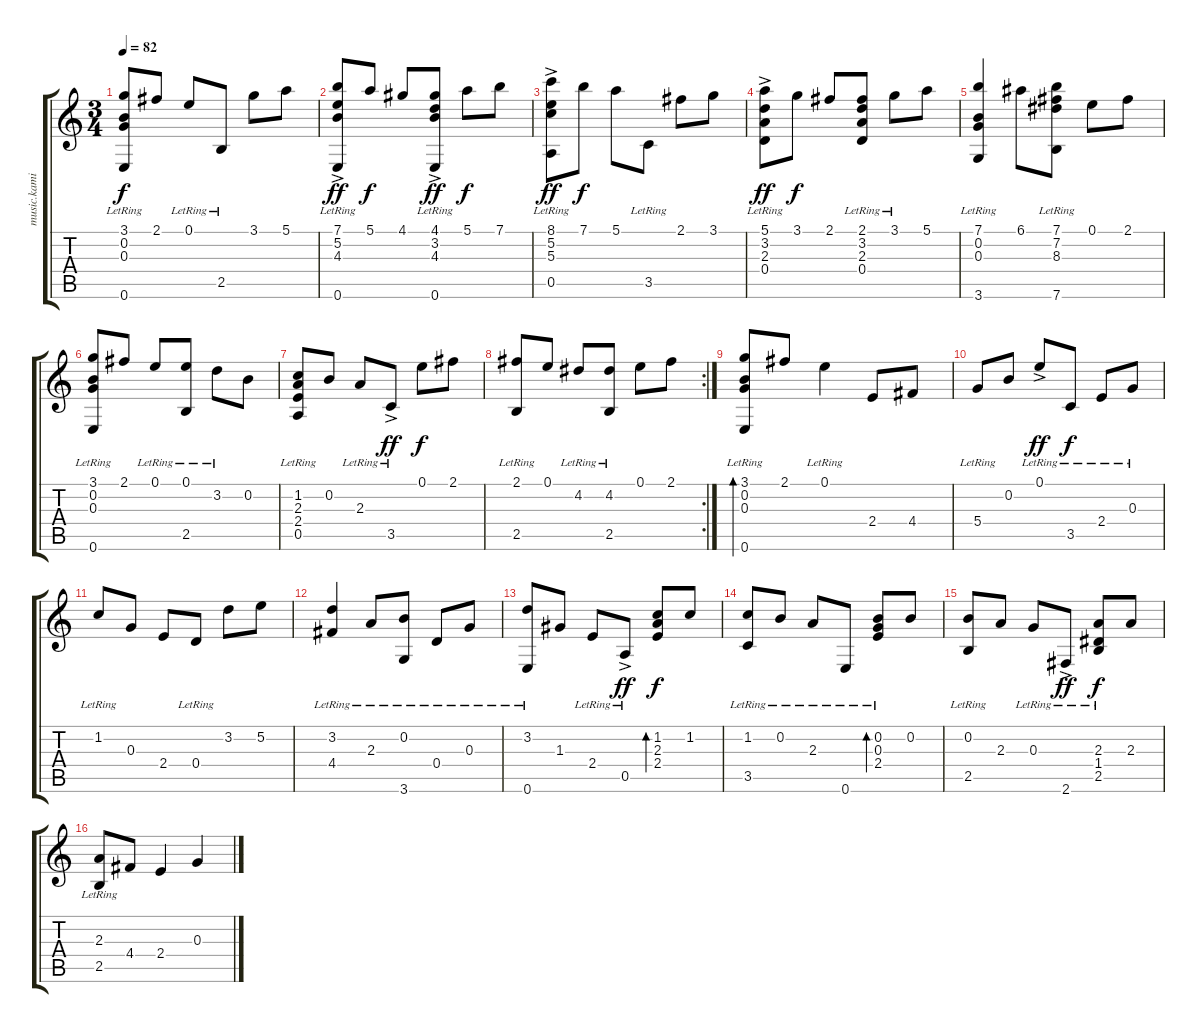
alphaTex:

\track ("" "music.kami") {instrument acousticguitarsteel}
\staff {score tabs}
\tuning (E4 B3 G3 D3 A2 E2) {hide}
\ts (3 4)
\tempo 82
\clef g2
\ks c
(3.1{lr} 0.2{lr} 0.3{lr} 0.6{lr}).8{dy f} 2.1.8 0.1{lr}.8 2.5{lr}.8 3.1.8 5.1.8 |
(7.1{ac} 5.2{lr} 4.3{lr} 0.6{lr}).8{dy ff} 5.1.8{dy f} 4.1.8 (4.1{ac lr} 3.2{lr} 4.3{lr} 0.6{lr}).8{dy ff} 5.1.8{dy f} 7.1.8 |
(8.1{ac} 5.2{lr} 5.3{lr} 0.5{lr}).8{dy ff} 7.1.8{dy f} 5.1.8 3.5{lr}.8 2.1.8 3.1.8 |
(5.1{ac} 3.2{lr} 2.3{lr} 0.4{lr}).8{dy ff} 3.1.8{dy f} 2.1.8 (2.1{lr} 3.2{lr} 2.3{lr} 0.4{lr}).8 3.1{lr}.8 5.1.8 |
(7.1{lr} 0.2{lr} 0.3{lr} 3.6{lr}).4 6.1.8 (7.1{lr} 7.2{lr} 8.3{lr} 7.6{lr}).8 0.1.8 2.1.8 |
(3.1{lr} 0.2{lr} 0.3{lr} 0.6{lr}).8 2.1.8 0.1{lr}.8 (0.1{lr} 2.5{lr}).8 3.2{lr}.8 0.2.8 |
(1.2{lr} 2.3{lr} 2.4{lr} 0.5{lr}).8 0.2.8 2.3{lr}.8 3.5{ac lr}.8{dy ff} 0.1.8{dy f} 2.1.8 |
\rc 2
(2.1{lr} 2.5{lr}).8 0.1.8 4.2{lr}.8 (4.2{lr} 2.5{lr}).8 0.1.8 2.1.8 |
(3.1{lr} 0.2{lr} 0.3{lr} 0.6{lr}).8{bd 60} 2.1.8 0.1{lr}.4 2.4.8 4.4.8 |
5.4{lr}.8 0.2.8 0.1{ac lr}.8{dy ff} 3.5{lr}.8{dy f} 2.4{lr}.8 0.3{lr}.8 |
1.2{lr}.8 0.3.8 2.4.8 0.4{lr}.8 3.2.8 5.2.8 |
(3.2{lr} 4.4{lr}).4 2.3{lr}.8 (0.2{lr} 3.6{lr}).8 0.4{lr}.8 0.3{lr}.8 |
(3.2{lr} 0.6{lr}).8 1.3.8 2.4{lr}.8 0.5{ac lr}.8{dy ff} (1.2 2.3 2.4).8{bd 60 dy f} 1.2.8 |
(1.2 3.5{lr}).8 0.2{lr}.8 2.3{lr}.8 0.6{lr}.8 (0.2{lr} 0.3{lr} 2.4{lr}).8{bd 60} 0.2.8 |
(0.2{lr} 2.5{lr}).8 2.3.8 0.3{lr}.8 2.6{ac lr}.8{dy ff} (2.3{lr} 1.4{lr} 2.5{lr}).8{dy f} 2.3.8 |
(2.3{lr} 2.5{lr}).8 4.4.8 2.4.4 0.3.4
